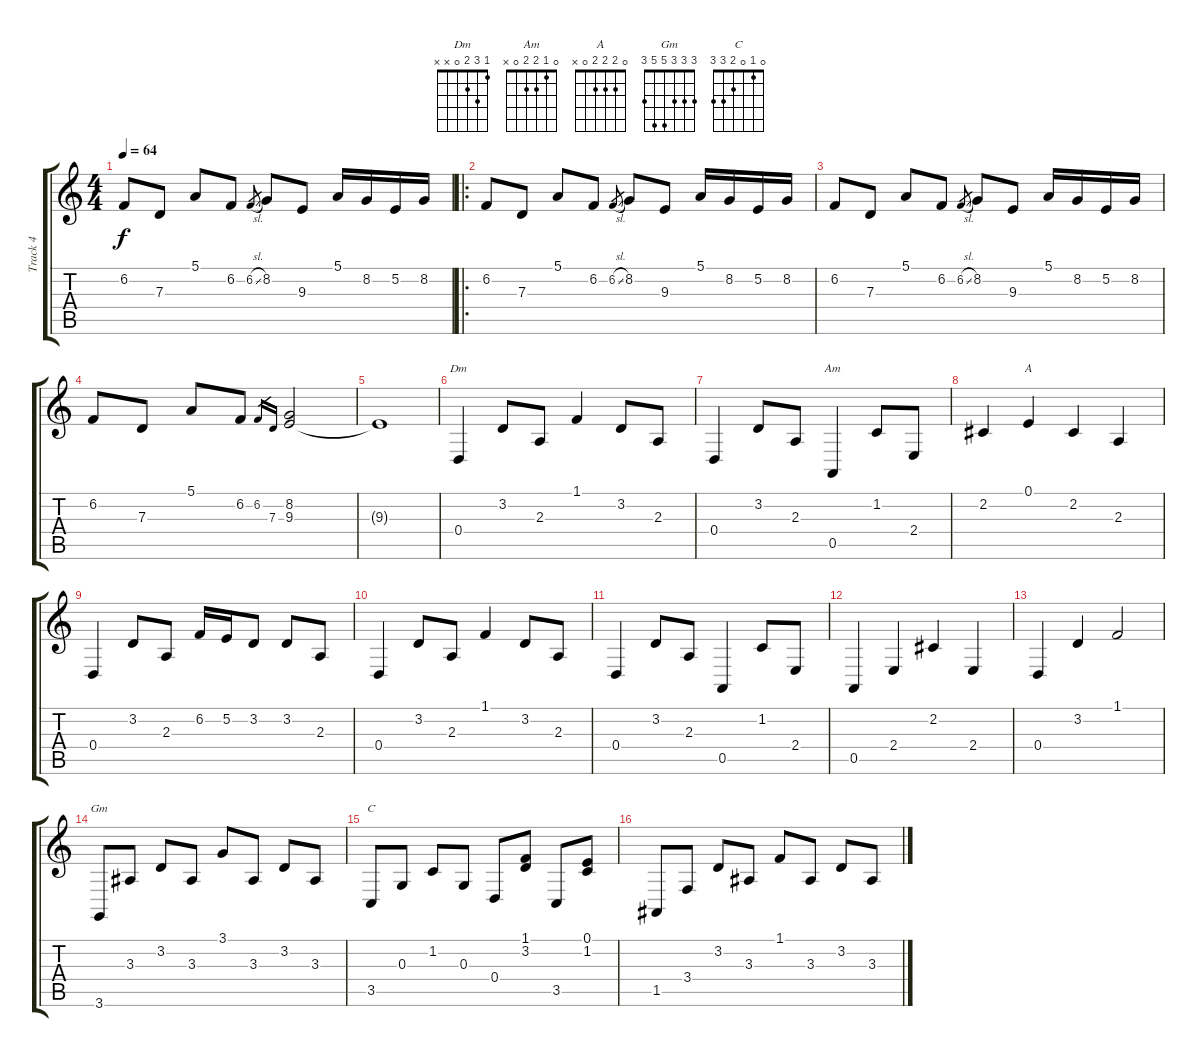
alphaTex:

\track ("Track 4" "Track 4") {instrument violin}
\staff {score tabs}
\tuning (E4 B3 G3 D3 A2 E2) {hide}
\chord ("Dm" 1 3 2 0 x x)
\chord ("Am" 0 1 2 2 0 x)
\chord ("A" 0 2 2 2 0 x)
\chord ("Gm" 3 3 3 5 5 3)
\chord ("C" 0 1 0 2 3 3)
\ts (4 4)
\tempo 64
\clef g2
\ks c
6.2.8{dy f instrument violin} 7.3.8 5.1.8 6.2.8 6.2{sl}.8{gr} 8.2.8 9.3.8 5.1.16 8.2.16 5.2.16 8.2.16 |
\ro
6.2.8 7.3.8 5.1.8 6.2.8 6.2{sl}.8{gr} 8.2.8 9.3.8 5.1.16 8.2.16 5.2.16 8.2.16 |
6.2.8 7.3.8 5.1.8 6.2.8 6.2{sl}.8{gr} 8.2.8 9.3.8 5.1.16 8.2.16 5.2.16 8.2.16 |
6.2.8 7.3.8 5.1.8 6.2.8 6.2.16{gr} 7.3.16{gr} (8.2 9.3).2 |
9.3{t}.1 |
0.4.4{ch "Dm"} 3.2.8 2.3.8 1.1.4 3.2.8 2.3.8 |
0.4.4 3.2.8 2.3.8 0.5.4{ch "Am"} 1.2.8 2.4.8 |
2.2.4 0.1.4{ch "A"} 2.2.4 2.3.4 |
0.4.4 3.2.8 2.3.8 6.2.16 5.2.16 3.2.8 3.2.8 2.3.8 |
0.4.4 3.2.8 2.3.8 1.1.4 3.2.8 2.3.8 |
0.4.4 3.2.8 2.3.8 0.5.4 1.2.8 2.4.8 |
0.5.4 2.4.4 2.2.4 2.4.4 |
0.4.4 3.2.4 1.1.2 |
3.6.8{ch "Gm"} 3.3.8 3.2.8 3.3.8 3.1.8 3.3.8 3.2.8 3.3.8 |
3.5.8{ch "C"} 0.3.8 1.2.8 0.3.8 0.4.8 (1.1 3.2).8 3.5.8 (0.1 1.2).8 |
1.5.8 3.4.8 3.2.8 3.3.8 1.1.8 3.3.8 3.2.8 3.3.8
